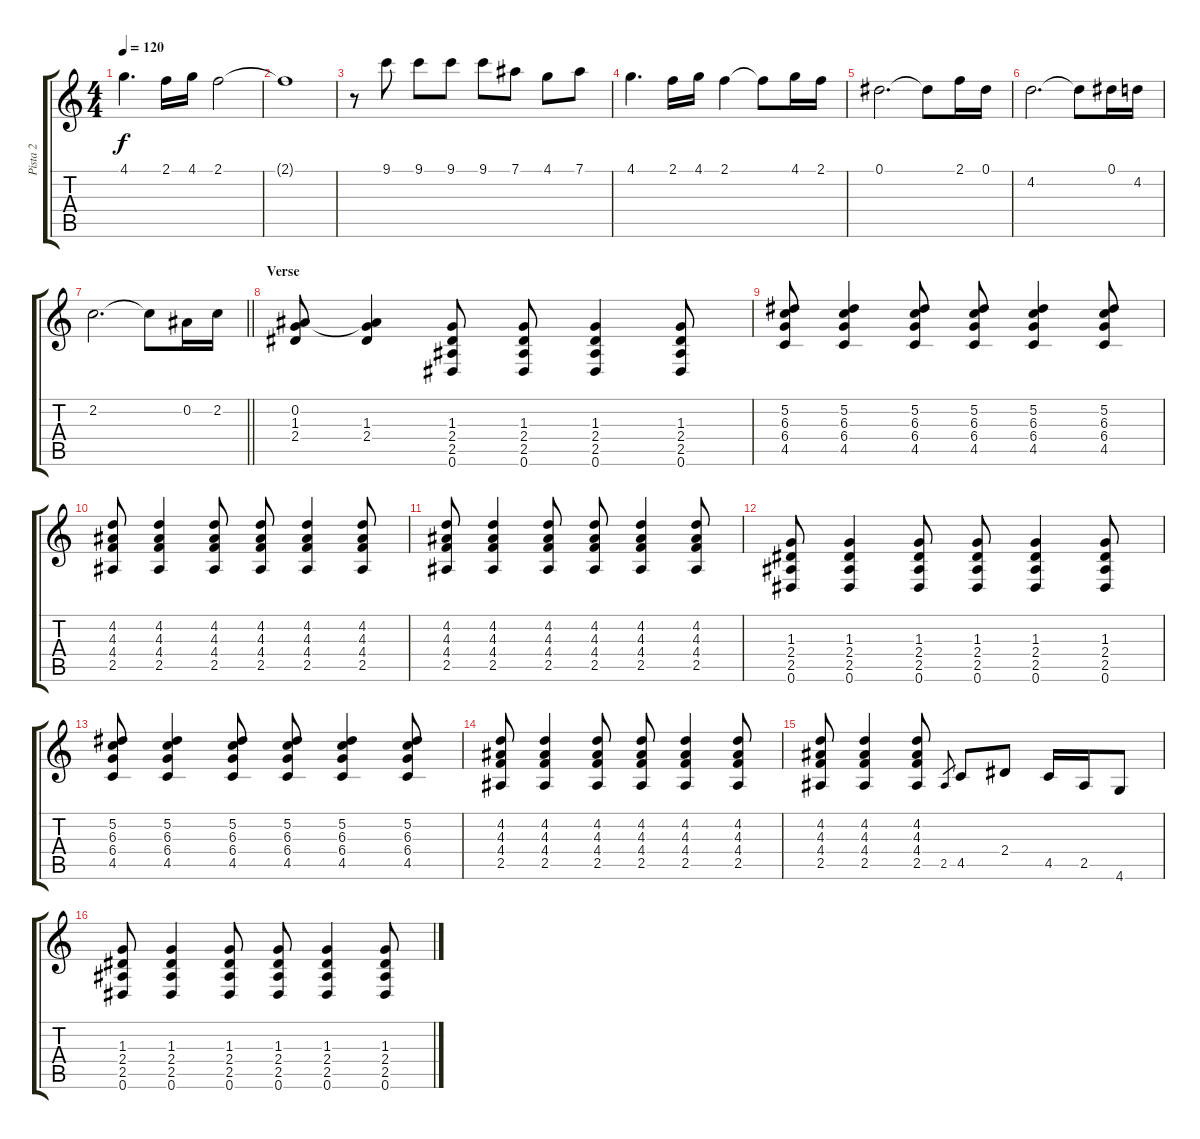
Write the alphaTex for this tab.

\track ("Pista 2" "Pista 2") {instrument overdrivenguitar}
\staff {score tabs}
\tuning (Eb4 Bb3 Gb3 Db3 Ab2 Eb2) {hide}
\ts (4 4)
\tempo 120
\clef g2
\ks c
4.1.4{d dy f} 2.1.16 4.1.16 2.1.2 |
2.1{t}.1 |
r.8 9.1.8 9.1.8 9.1.8 9.1.8 7.1.8 4.1.8 7.1.8 |
4.1.4{d} 2.1.16 4.1.16 2.1.4 2.1{t}.8 4.1.16 2.1.16 |
0.1.2{d} 0.1{t}.8 2.1.16 0.1.16 |
4.2.2{d} 4.2{t}.8 0.1.16 4.2.16 |
\barLineRight lightlight
2.2.2{d} 2.2{t}.8 0.2.16 2.2.16 |
\section ("" "Verse")
(0.2 1.3 2.4).8 (0.2{t} 1.3 2.4).4 (1.3 2.4 2.5 0.6).8 (1.3 2.4 2.5 0.6).8 (1.3 2.4 2.5 0.6).4 (1.3 2.4 2.5 0.6).8 |
(5.2 6.3 6.4 4.5).8 (5.2 6.3 6.4 4.5).4 (5.2 6.3 6.4 4.5).8 (5.2 6.3 6.4 4.5).8 (5.2 6.3 6.4 4.5).4 (5.2 6.3 6.4 4.5).8 |
(4.2 4.3 4.4 2.5).8 (4.2 4.3 4.4 2.5).4 (4.2 4.3 4.4 2.5).8 (4.2 4.3 4.4 2.5).8 (4.2 4.3 4.4 2.5).4 (4.2 4.3 4.4 2.5).8 |
(4.2 4.3 4.4 2.5).8 (4.2 4.3 4.4 2.5).4 (4.2 4.3 4.4 2.5).8 (4.2 4.3 4.4 2.5).8 (4.2 4.3 4.4 2.5).4 (4.2 4.3 4.4 2.5).8 |
(1.3 2.4 2.5 0.6).8 (1.3 2.4 2.5 0.6).4 (1.3 2.4 2.5 0.6).8 (1.3 2.4 2.5 0.6).8 (1.3 2.4 2.5 0.6).4 (1.3 2.4 2.5 0.6).8 |
(5.2 6.3 6.4 4.5).8 (5.2 6.3 6.4 4.5).4 (5.2 6.3 6.4 4.5).8 (5.2 6.3 6.4 4.5).8 (5.2 6.3 6.4 4.5).4 (5.2 6.3 6.4 4.5).8 |
(4.2 4.3 4.4 2.5).8 (4.2 4.3 4.4 2.5).4 (4.2 4.3 4.4 2.5).8 (4.2 4.3 4.4 2.5).8 (4.2 4.3 4.4 2.5).4 (4.2 4.3 4.4 2.5).8 |
(4.2 4.3 4.4 2.5).8 (4.2 4.3 4.4 2.5).4 (4.2 4.3 4.4 2.5).8 2.5.8{gr} 4.5.8 2.4.8 4.5.16 2.5.16 4.6.8 |
(1.3 2.4 2.5 0.6).8 (1.3 2.4 2.5 0.6).4 (1.3 2.4 2.5 0.6).8 (1.3 2.4 2.5 0.6).8 (1.3 2.4 2.5 0.6).4 (1.3 2.4 2.5 0.6).8
